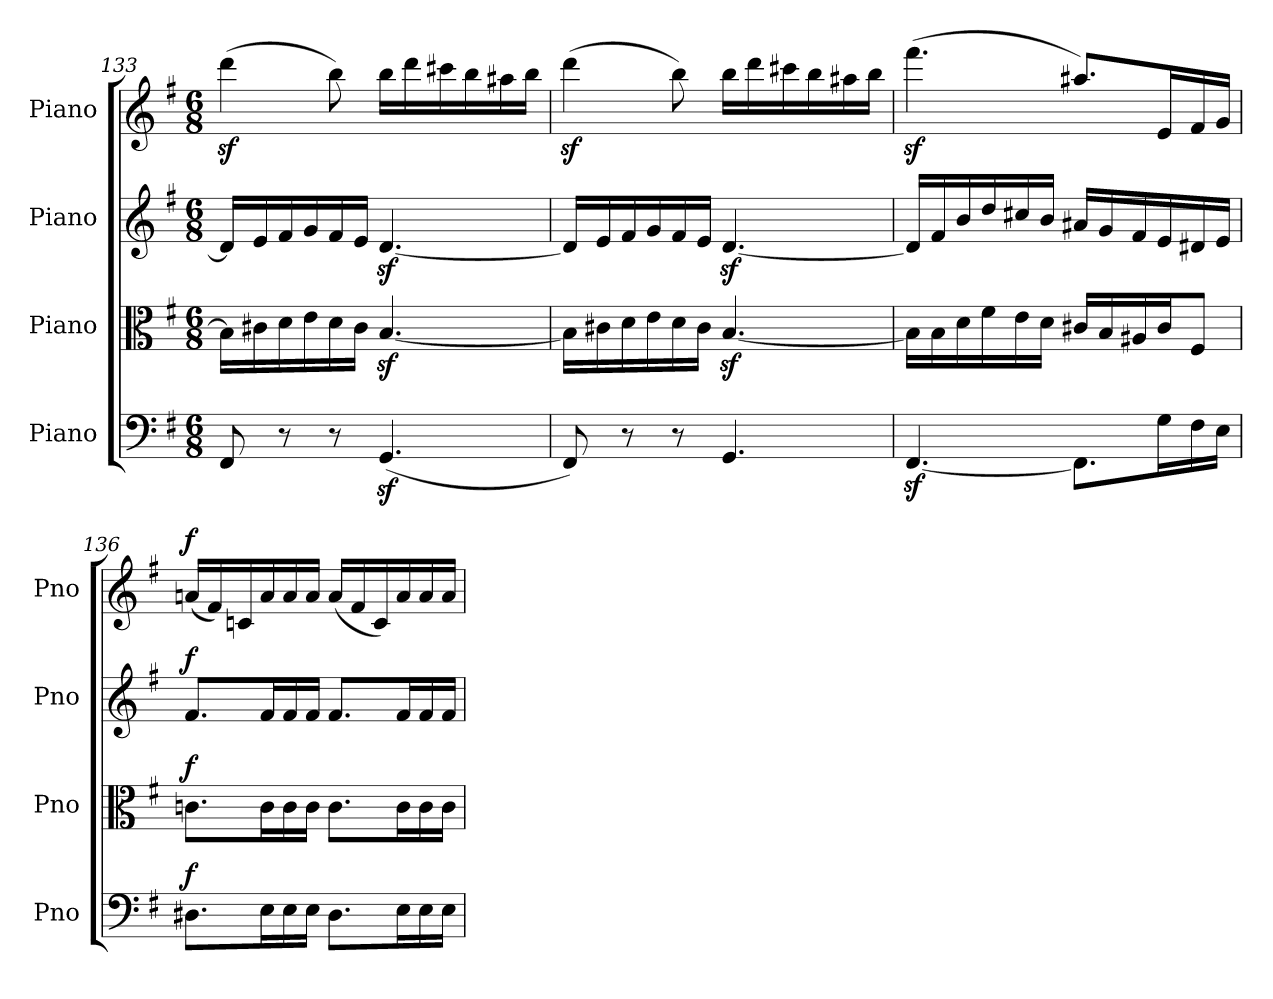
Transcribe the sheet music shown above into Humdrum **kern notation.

**kern	**dynam	**kern	**dynam	**kern	**dynam	**kern	**dynam
*part4	*part4	*part3	*part3	*part2	*part2	*part1	*part1
*staff4	*staff4	*staff3	*staff3	*staff2	*staff2	*staff1	*staff1
*I"Piano	*	*I"Piano	*	*I"Piano	*	*I"Piano	*
*I'Pno	*	*I'Pno	*	*I'Pno	*	*I'Pno	*
!!LO:LB:g=z
*clefF4	*	*clefC3	*	*clefG2	*	*clefG2	*
*k[f#]	*	*k[f#]	*	*k[f#]	*	*k[f#]	*
*M6/8	*	*M6/8	*	*M6/8	*	*M6/8	*
=133	=133	=133	=133	=133	=133	=133	=133
8FF#/	.	16B\LL]	.	16d/LL]	.	(4dddz<\	.
.	.	16c#X\	.	16e/	.	.	.
8r	.	16d\	.	16f#/	.	.	.
.	.	16e\	.	16g/	.	.	.
8r	.	16d\	.	16f#/	.	8bb\)	.
.	.	16c#\JJ	.	16e/JJ	.	.	.
(4.GGz</	.	[4.Bz</	.	[4.dz</	.	16bb\LL	.
.	.	.	.	.	.	16ddd\	.
.	.	.	.	.	.	16ccc#X\	.
.	.	.	.	.	.	16bb\	.
.	.	.	.	.	.	16aa#X\	.
.	.	.	.	.	.	16bb\JJ	.
=134	=134	=134	=134	=134	=134	=134	=134
8FF#/)	.	16B\LL]	.	16d/LL]	.	(4dddz<\	.
.	.	16c#X\	.	16e/	.	.	.
8r	.	16d\	.	16f#/	.	.	.
.	.	16e\	.	16g/	.	.	.
8r	.	16d\	.	16f#/	.	8bb\)	.
.	.	16c#\JJ	.	16e/JJ	.	.	.
4.GG/	.	[4.Bz>/	.	[4.dz>/	.	16bb\LL	.
.	.	.	.	.	.	16ddd\	.
.	.	.	.	.	.	16ccc#X\	.
.	.	.	.	.	.	16bb\	.
.	.	.	.	.	.	16aa#X\	.
.	.	.	.	.	.	16bb\JJ	.
=135	=135	=135	=135	=135	=135	=135	=135
[4.FF#z</	.	16B\LL]	.	16d/LL]	.	(4.fff#z<\	.
.	.	16B\	.	16f#/	.	.	.
.	.	16d\	.	16b/	.	.	.
.	.	16f#\	.	16dd/	.	.	.
.	.	16e\	.	16cc#X/	.	.	.
.	.	16d\JJ	.	16b/JJ	.	.	.
8.FF#\L]	.	16c#X/LL	.	16a#X/LL	.	8.aa#X\L)	.
.	.	16B/	.	16g/	.	.	.
.	.	16A#X/	.	16f#/	.	.	.
16G\L	.	16c#/J	.	16e/	.	16e/L	.
16F#\	.	8F#/J	.	16d#X/	.	16f#/	.
16E\JJ	.	.	.	16e/JJ	.	16g/JJ	.
=136	=136	=136	=136	=136	=136	=136	=136
!	!LO:DY:a	!	!LO:DY:a	!	!LO:DY:a	!	!LO:DY:a
8.D#X\L	f	8.cn\L	f	8.f#/L	f	(16an/LL	f
.	.	.	.	.	.	16f#/)	.
.	.	.	.	.	.	16cn/	.
16E\L	.	16c\L	.	16f#/L	.	16a/	.
16E\	.	16c\	.	16f#/	.	16a/	.
16E\JJ	.	16c\JJ	.	16f#/JJ	.	16a/JJ	.
8.D#\L	.	8.c\L	.	8.f#/L	.	(16a/LL	.
.	.	.	.	.	.	16f#/	.
.	.	.	.	.	.	16c/)	.
16E\L	.	16c\L	.	16f#/L	.	16a/	.
16E\	.	16c\	.	16f#/	.	16a/	.
16E\JJ	.	16c\JJ	.	16f#/JJ	.	16a/JJ	.
=	=	=	=	=	=	=	=
*-	*-	*-	*-	*-	*-	*-	*-
